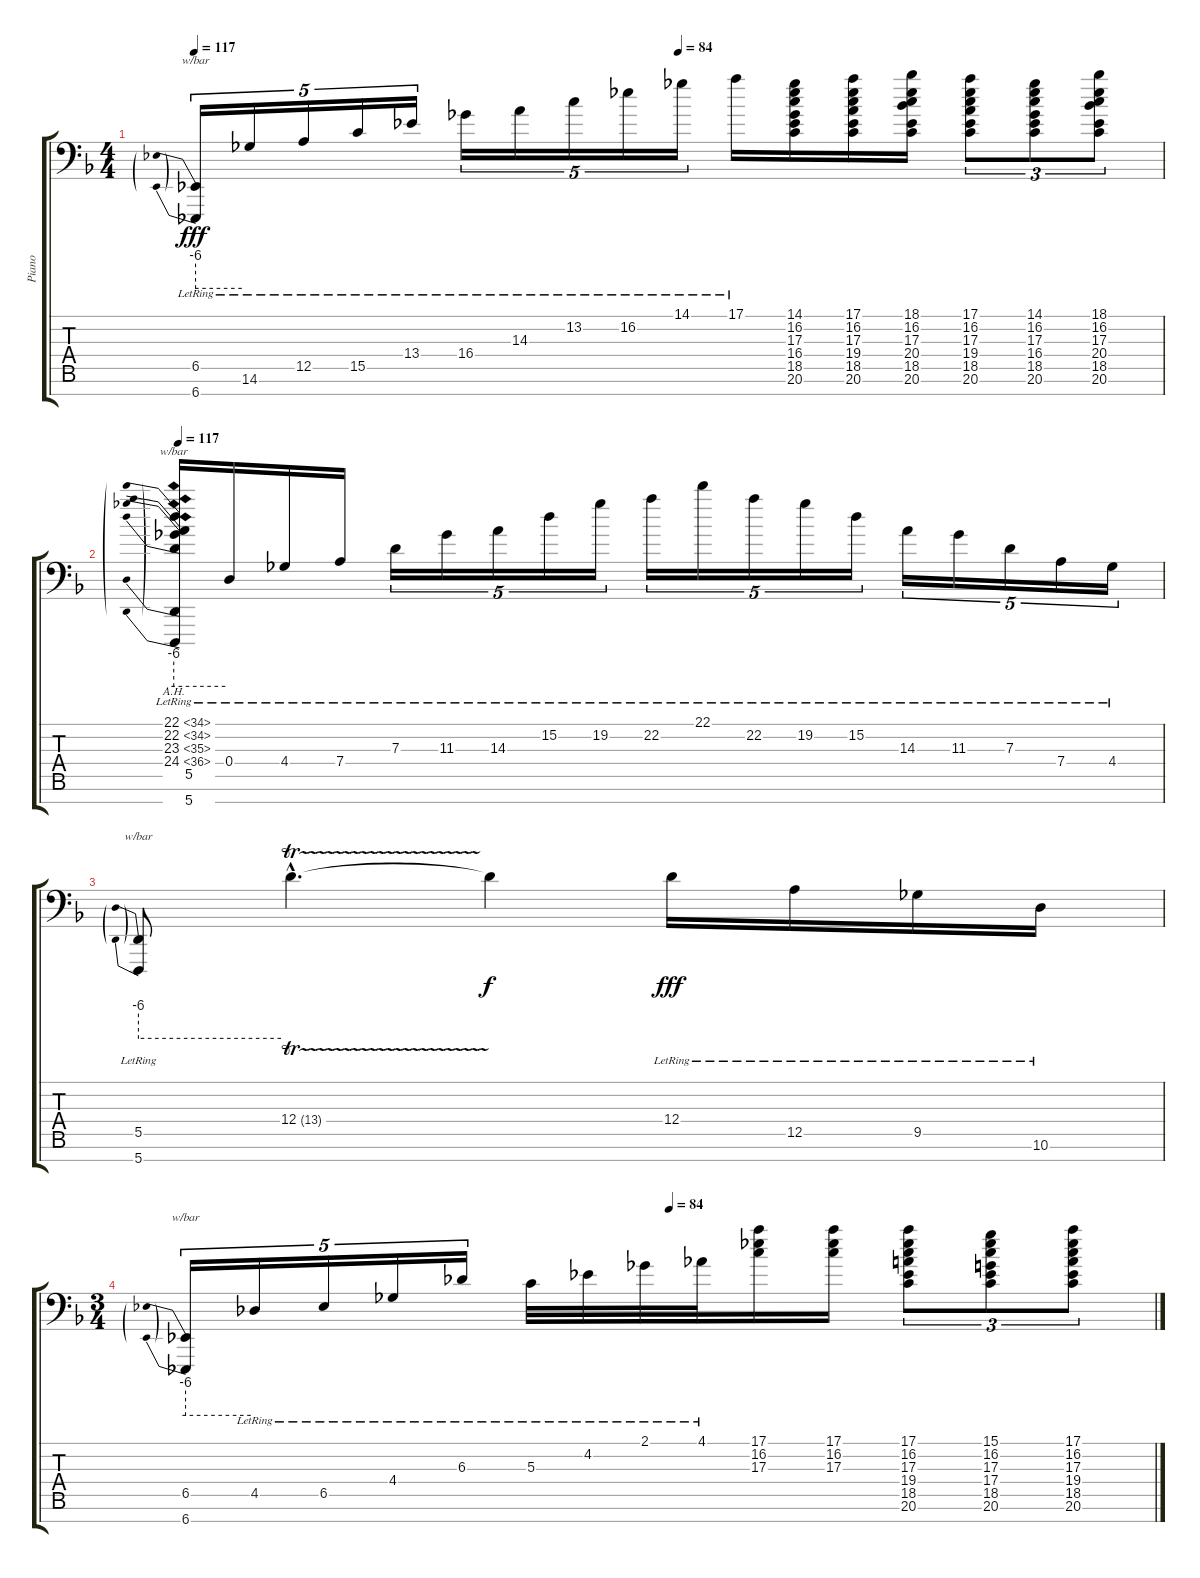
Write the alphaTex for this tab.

\track ("Piano" "Piano") {instrument acousticgrandpiano}
\staff {score tabs}
\tuning (E4 B3 G3 D3 A2 E2 A1) {hide}
\ts (4 4)
\tempo 117
\tempo (84 0.5)
\clef f4
\ks f
(6.5{lr} 6.7{lr}).16{tu (5 4) tbe (predive default 0 -24 60 -24) dy fff} 14.6{lr}.16{tu (5 4)} 12.5{lr}.16{tu (5 4)} 15.5{lr}.16{tu (5 4)} 13.4{lr}.16{tu (5 4)} 16.4{lr}.16{tu (5 4)} 14.3{lr}.16{tu (5 4)} 13.2{lr}.16{tu (5 4)} 16.2{lr}.16{tu (5 4)} 14.1{lr}.16{tu (5 4)} 17.1{lr}.16 (14.1 16.2 17.3 16.4 18.5 20.6).16 (17.1 16.2 17.3 19.4 18.5 20.6).16 (18.1 16.2 17.3 20.4 18.5 20.6).16 (17.1 16.2 17.3 19.4 18.5 20.6).8{tu (3 2)} (14.1 16.2 17.3 16.4 18.5 20.6).8{tu (3 2)} (18.1 16.2 17.3 20.4 18.5 20.6).8{tu (3 2)} |
\tempo 117
(22.1{ah 12 lr} 22.2{ah 12 lr} 23.3{ah 12 lr} 24.4{ah 12 lr} 5.5{lr} 5.7{lr}).16{tbe (predive default 0 -24 60 -24)} 0.4{lr}.16 4.4{lr}.16 7.4{lr}.16 7.3{lr}.16{tu (5 4)} 11.3{lr}.16{tu (5 4)} 14.3{lr}.16{tu (5 4)} 15.2{lr}.16{tu (5 4)} 19.2{lr}.16{tu (5 4)} 22.2{lr}.16{tu (5 4)} 22.1{lr}.16{tu (5 4)} 22.2{lr}.16{tu (5 4)} 19.2{lr}.16{tu (5 4)} 15.2{lr}.16{tu (5 4)} 14.3{lr}.16{tu (5 4)} 11.3{lr}.16{tu (5 4)} 7.3{lr}.16{tu (5 4)} 7.4{lr}.16{tu (5 4)} 4.4{lr}.16{tu (5 4)} |
(5.5{lr} 5.7{lr}).8{tbe (predive default 0 -24 60 -24)} 12.4{tr (13 32) hac}.4{d} 12.4{t}.4{dy f} 12.4{lr}.16{dy fff} 12.5{lr}.16 9.5{lr}.16 10.6{lr}.16 |
\ts (3 4)
\tempo (84 0.5)
(6.5 6.7).16{tu (5 4) tbe (predive default 0 -24 60 -24)} 4.5{lr}.16{tu (5 4)} 6.5{lr}.16{tu (5 4)} 4.4{lr}.16{tu (5 4)} 6.3{lr}.16{tu (5 4)} 5.3{lr}.32 4.2{lr}.32 2.1{lr}.32 4.1{lr}.32 (17.1 16.2 17.3).16 (17.1 16.2 17.3).16 (17.1 16.2 17.3 19.4 18.5 20.6).8{tu (3 2)} (15.1 16.2 17.3 17.4 18.5 20.6).8{tu (3 2)} (17.1 16.2 17.3 19.4 18.5 20.6).8{tu (3 2)}
